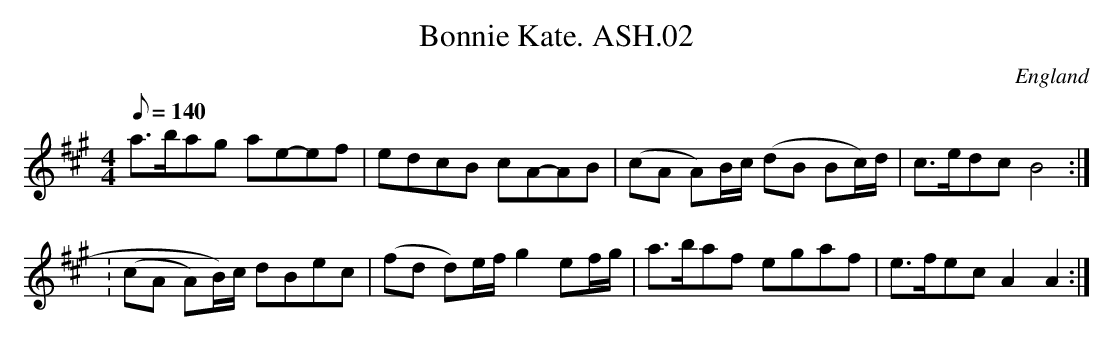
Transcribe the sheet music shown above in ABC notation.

X:1
T:Bonnie Kate. ASH.02
M:4/4
L:1/8
Q:140
O:England
K:A
a>bag ae-ef | edcB cA-AB | (cA A)B/c/ (dB Bc/)d/ | c>edc B4:|!
:(cA A)B/)c/2 dBec | (fd d)e/f/ g2 ef/g/ | a>baf egaf | e>fec A2A2:|]
